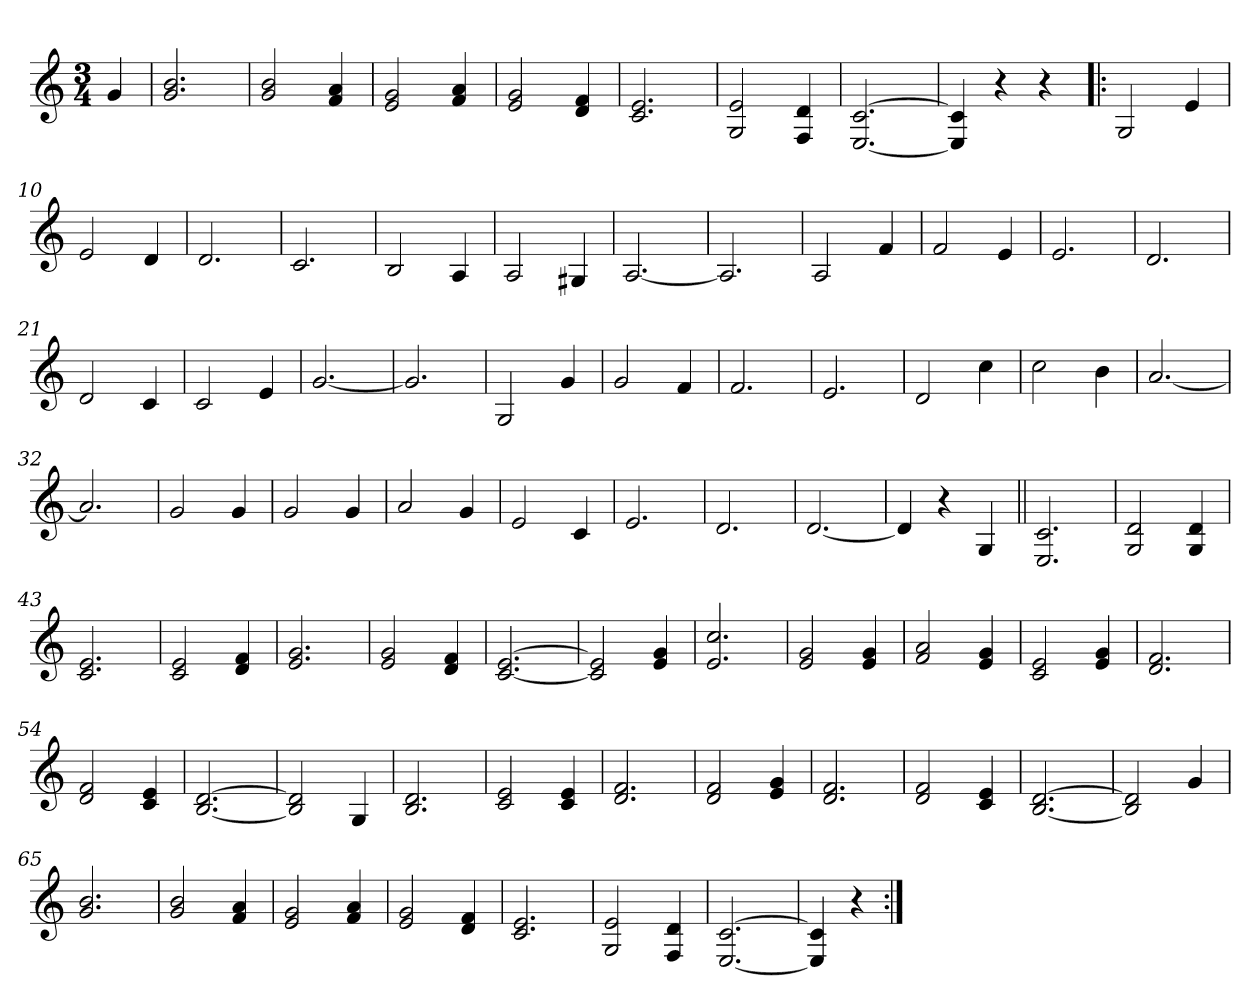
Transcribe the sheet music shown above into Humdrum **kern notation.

**kern
*part1
*staff1
*clefG2
*k[]
*C:
*M3/4
=
4g/
=1
2.g/ 2.b/
=2
2g/ 2b/
4f/ 4a/
=3
2e/ 2g/
4f/ 4a/
=4
2e/ 2g/
4d/ 4f/
=5
2.c/ 2.e/
=6
2G/ 2e/
4F/ 4d/
=7
[2.E/ [2.c/
=8
4E/] 4c/]
4r
4r
!!LO:LB:g=z
=9!|:
2G/
4e/
=10
2e/
4d/
=11
2.d/
=12
2.c/
=13
2B/
4A/
=14
2A/
4G#X/
=15
[2.A/
=16
2.A/]
!!LO:LB:g=z
=17
2A/
4f/
=18
2f/
4e/
=19
2.e/
=20
2.d/
=21
2d/
4c/
=22
2c/
4e/
=23
[2.g/
=24
2.g/]
!!LO:LB:g=z
=25
2G/
4g/
=26
2g/
4f/
=27
2.f/
=28
2.e/
=29
2d/
4cc\
=30
2cc\
4b\
=31
[2.a/
=32
2.a/]
!!LO:LB:g=z
=33
2g/
4g/
=34
2g/
4g/
=35
2a/
4g/
=36
2e/
4c/
=37
2.e/
=38
2.d/
=39
[2.d/
=40
4d/]
4r
4G/
!!LO:LB:g=z
=41||
2.E/ 2.c/
=42
2G/ 2d/
4G/ 4d/
=43
2.c/ 2.e/
=44
2c/ 2e/
4d/ 4f/
=45
2.e/ 2.g/
=46
2e/ 2g/
4d/ 4f/
=47
[2.c/ [2.e/
=48
2c/] 2e/]
4e/ 4g/
!!LO:LB:g=z
=49
2.e/ 2.cc/
=50
2e/ 2g/
4e/ 4g/
=51
2f/ 2a/
4e/ 4g/
=52
2c/ 2e/
4e/ 4g/
=53
2.d/ 2.f/
=54
2d/ 2f/
4c/ 4e/
=55
[2.B/ [2.d/
=56
2B/] 2d/]
4G/
!!LO:LB:g=z
=57
2.B/ 2.d/
=58
2c/ 2e/
4c/ 4e/
=59
2.d/ 2.f/
=60
2d/ 2f/
4e/ 4g/
=61
2.d/ 2.f/
=62
2d/ 2f/
4c/ 4e/
=63
[2.B/ [2.d/
=64
2B/] 2d/]
4g/
!!LO:LB:g=z
=65
2.g/ 2.b/
=66
2g/ 2b/
4f/ 4a/
=67
2e/ 2g/
4f/ 4a/
=68
2e/ 2g/
4d/ 4f/
=69
2.c/ 2.e/
=70
2G/ 2e/
4F/ 4d/
=71
[2.E/ [2.c/
=72
4E/] 4c/]
4r
=:|!
*-
